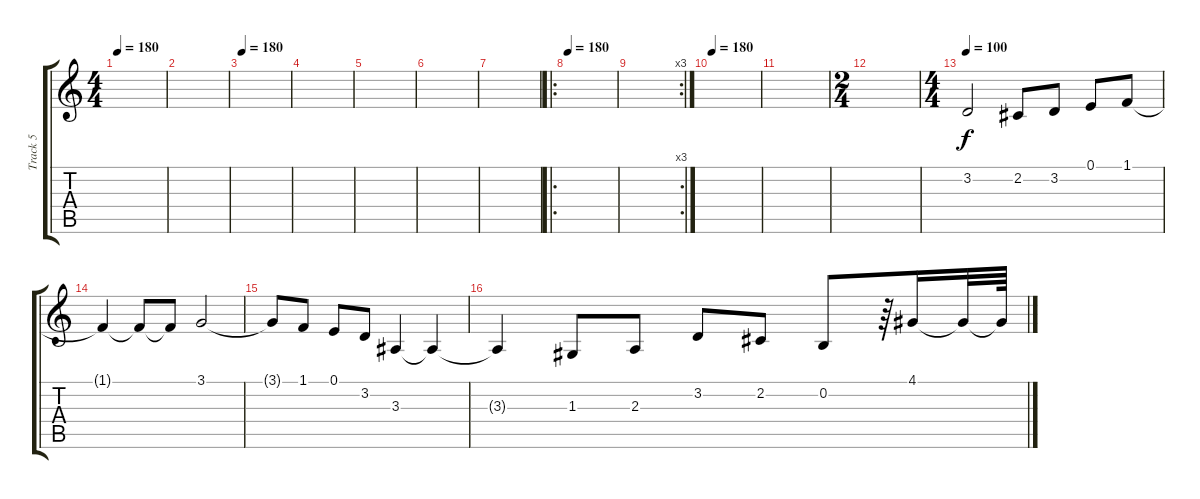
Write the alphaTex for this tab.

\track ("Track 5" "Track 5") {instrument stringensemble1}
\staff {score tabs}
\tuning (E4 B3 G3 D3 A2 E2) {hide}
\ts (4 4)
\tempo 180
\clef g2
\ks c
|
|
\tempo 180
|
|
|
|
|
\ro
\tempo 180
|
\rc 3
|
\tempo 100
\tempo 180
|
|
\ts (2 4)
|
\ts (4 4)
\tempo 100
3.2.2 2.2.8 3.2.8 0.1.8 1.1.8 |
1.1{t}.4 1.1{t}.8 1.1{t}.8 3.1.2 |
3.1{t}.8 1.1.8 0.1.8 3.2.8 3.3.4 3.3{t}.4 |
3.3{t}.4 1.3.8 2.3.8 3.2.8 2.2.8 0.2.8 r.64 4.1.16 4.1{t}.32 4.1{t}.64
